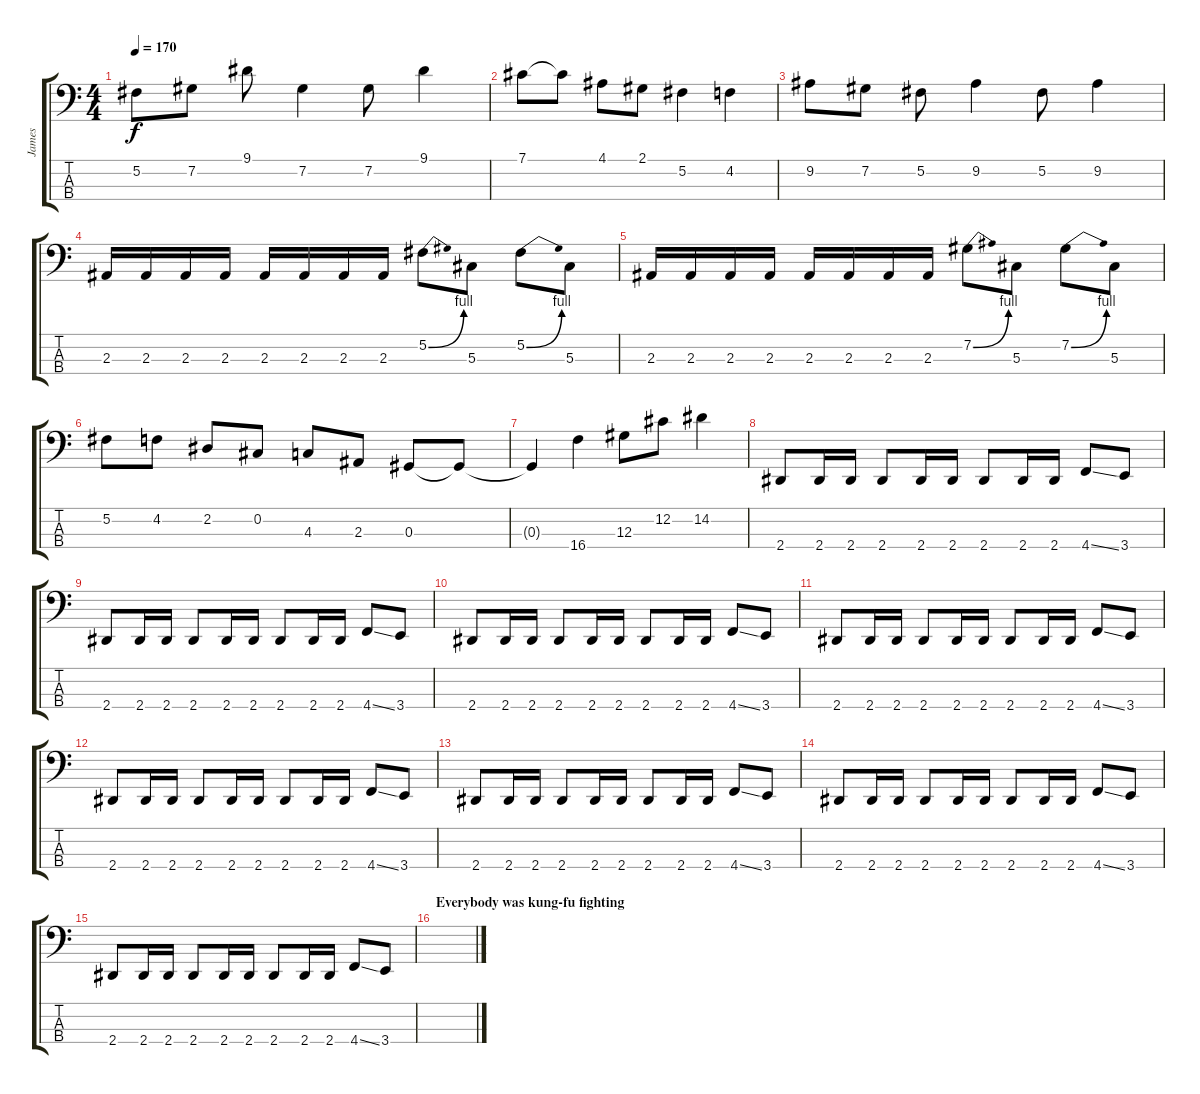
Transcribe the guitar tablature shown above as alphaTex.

\track ("James" "James") {instrument synthbass1}
\staff {score tabs}
\tuning (Gb2 Db2 Ab1 Db1) {hide}
\ts (4 4)
\tempo 170
\clef f4
\ks c
5.2.8{dy f} 7.2.8 9.1.8 7.2.4 7.2.8 9.1.4 |
7.1.8 7.1{t}.8 4.1.8 2.1.8 5.2.4 4.2.4 |
9.2.8 7.2.8 5.2.8 9.2.4 5.2.8 9.2.4 |
2.3.16 2.3.16 2.3.16 2.3.16 2.3.16 2.3.16 2.3.16 2.3.16 5.2{be (bend 0 0 60 4)}.8 5.3.8 5.2{be (bend 0 0 60 4)}.8 5.3.8 |
2.3.16 2.3.16 2.3.16 2.3.16 2.3.16 2.3.16 2.3.16 2.3.16 7.2{be (bend 0 0 60 4)}.8 5.3.8 7.2{be (bend 0 0 60 4)}.8 5.3.8 |
5.2.8 4.2.8 2.2.8 0.2.8 4.3.8 2.3.8 0.3.8 0.3{t}.8 |
0.3{t}.4 16.4.4 12.3.8 12.2.8 14.2.4 |
2.4.8 2.4.16 2.4.16 2.4.8 2.4.16 2.4.16 2.4.8 2.4.16 2.4.16 4.4{ss}.8 3.4.8 |
2.4.8 2.4.16 2.4.16 2.4.8 2.4.16 2.4.16 2.4.8 2.4.16 2.4.16 4.4{ss}.8 3.4.8 |
2.4.8 2.4.16 2.4.16 2.4.8 2.4.16 2.4.16 2.4.8 2.4.16 2.4.16 4.4{ss}.8 3.4.8 |
2.4.8 2.4.16 2.4.16 2.4.8 2.4.16 2.4.16 2.4.8 2.4.16 2.4.16 4.4{ss}.8 3.4.8 |
2.4.8 2.4.16 2.4.16 2.4.8 2.4.16 2.4.16 2.4.8 2.4.16 2.4.16 4.4{ss}.8 3.4.8 |
2.4.8 2.4.16 2.4.16 2.4.8 2.4.16 2.4.16 2.4.8 2.4.16 2.4.16 4.4{ss}.8 3.4.8 |
2.4.8 2.4.16 2.4.16 2.4.8 2.4.16 2.4.16 2.4.8 2.4.16 2.4.16 4.4{ss}.8 3.4.8 |
2.4.8 2.4.16 2.4.16 2.4.8 2.4.16 2.4.16 2.4.8 2.4.16 2.4.16 4.4{ss}.8 3.4.8 |
\section ("" "Everybody was kung-fu fighting")
